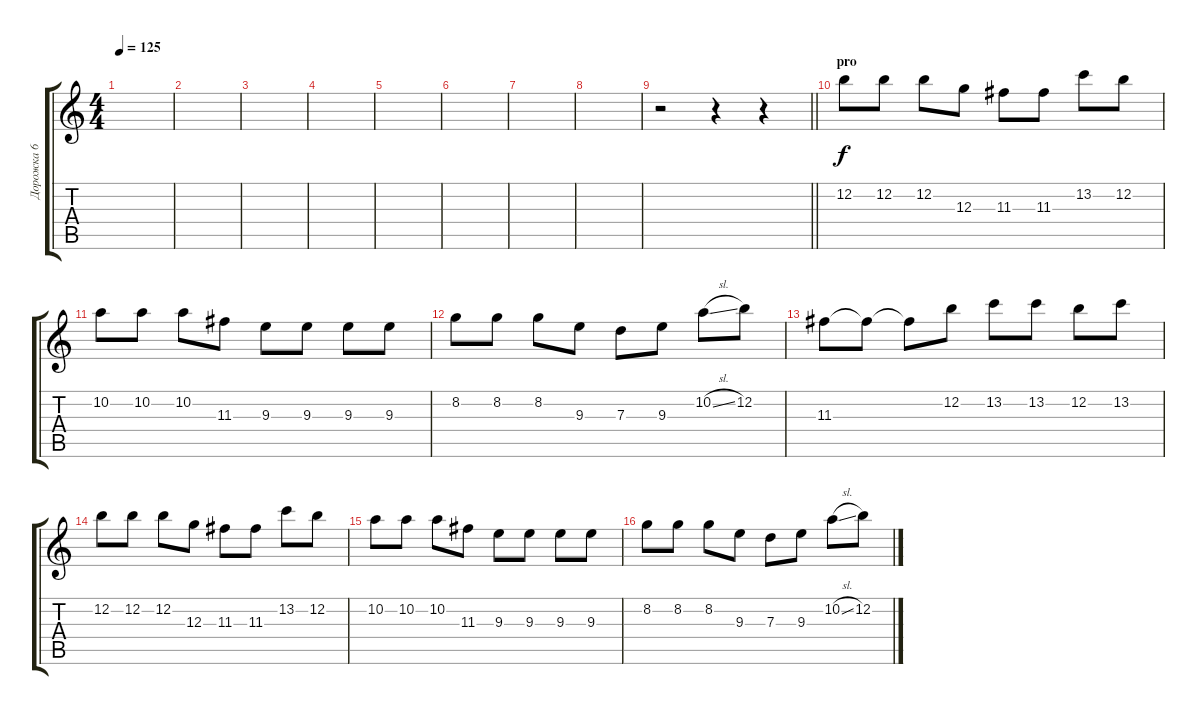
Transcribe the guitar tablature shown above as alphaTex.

\track ("Дорожка 6" "Дорожка 6") {instrument electricguitarclean}
\staff {score tabs}
\tuning (E4 B3 G3 D3 A2 E2) {hide}
\ts (4 4)
\tempo 125
\clef g2
\ks c
|
|
|
|
|
|
|
|
\barLineRight lightlight
r.2 r.4 r.4 |
\section ("" "pro")
12.2.8 12.2.8 12.2.8 12.3.8 11.3.8 11.3.8 13.2.8 12.2.8 |
10.2.8 10.2.8 10.2.8 11.3.8 9.3.8 9.3.8 9.3.8 9.3.8 |
8.2.8 8.2.8 8.2.8 9.3.8 7.3.8 9.3.8 10.2{sl}.8 12.2.8 |
11.3.8 11.3{t}.8 11.3{t}.8 12.2.8 13.2.8 13.2.8 12.2.8 13.2.8 |
12.2.8 12.2.8 12.2.8 12.3.8 11.3.8 11.3.8 13.2.8 12.2.8 |
10.2.8 10.2.8 10.2.8 11.3.8 9.3.8 9.3.8 9.3.8 9.3.8 |
8.2.8 8.2.8 8.2.8 9.3.8 7.3.8 9.3.8 10.2{sl}.8 12.2.8
